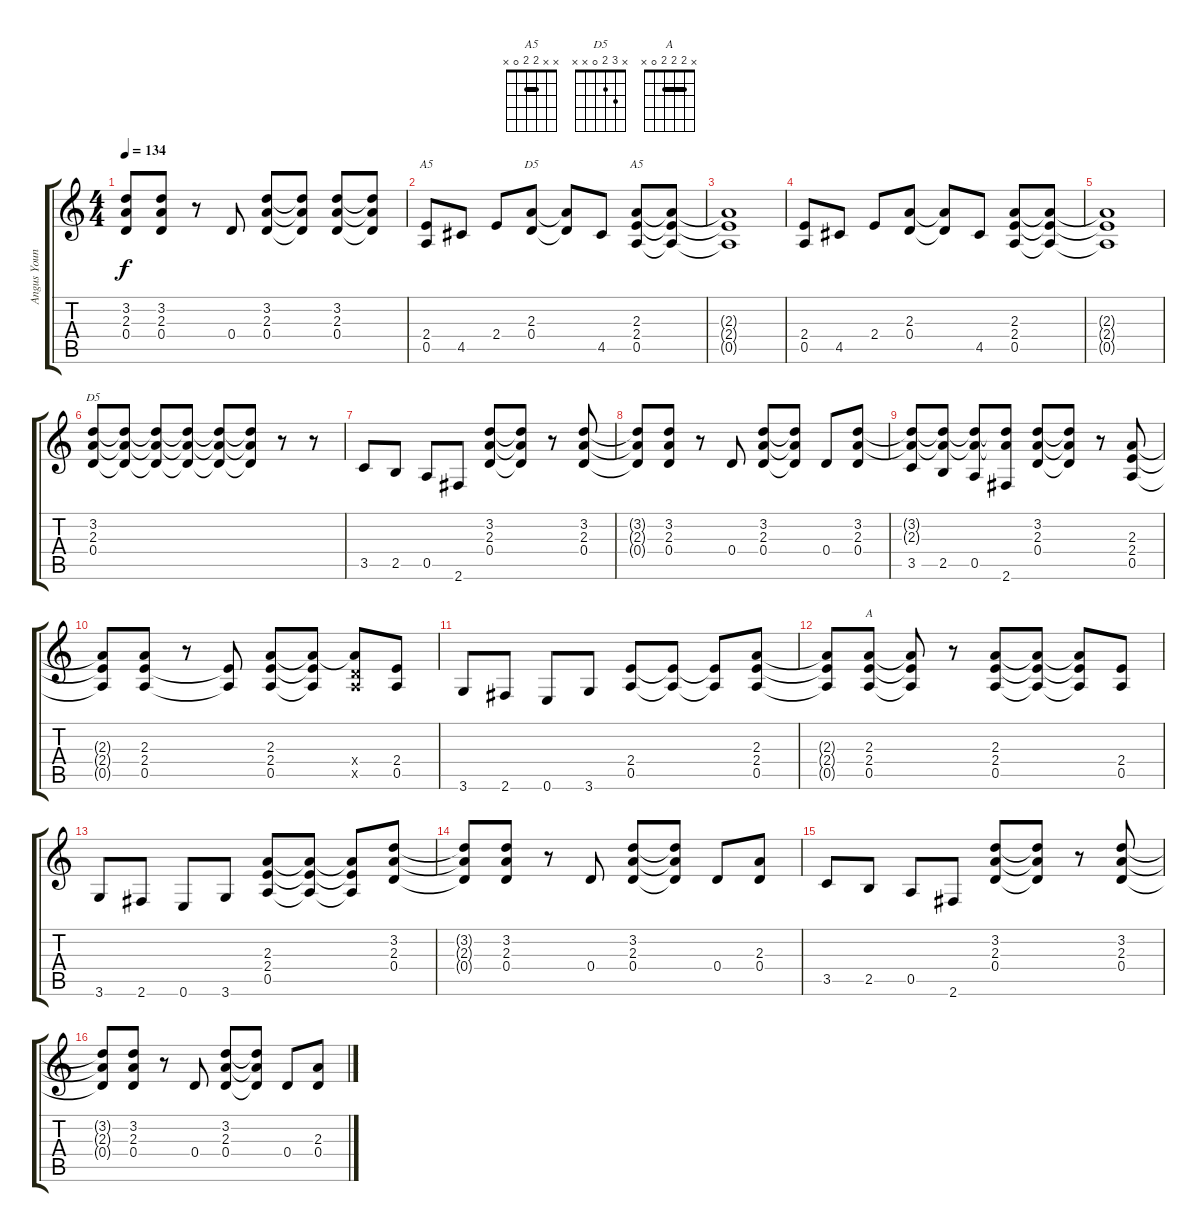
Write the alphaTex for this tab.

\track ("Angus Young-Right " "Angus Youn") {instrument overdrivenguitar}
\staff {score tabs}
\tuning (E4 B3 G3 D3 A2 E2) {hide}
\chord ("A5" x x x 2 0 x)
\chord ("D5" x x 2 0 x x)
\chord ("A5" x x 2 2 0 x) {barre 2}
\chord ("D5" x 3 2 0 x x)
\chord ("A" x 2 2 2 0 x) {barre 2}
\ts (4 4)
\tempo 134
\clef g2
\ks c
(3.2{t} 2.3{t} 0.4{t}).8{dy f} (3.2 2.3 0.4).8 r.8 0.4.8 (3.2 2.3 0.4).8 (3.2{t} 2.3{t} 0.4{t}).8 (3.2 2.3 0.4).8 (3.2{t} 2.3{t} 0.4{t}).8 |
(2.4 0.5).8{ch "A5"} 4.5.8 2.4.8 (2.3 0.4).8{ch "D5"} (2.3{t} 0.4{t}).8 4.5.8 (2.3 2.4 0.5).8{ch "A5"} (2.3{t} 2.4{t} 0.5{t}).8 |
(2.3{t} 2.4{t} 0.5{t}).1 |
(2.4 0.5).8 4.5.8 2.4.8 (2.3 0.4).8 (2.3{t} 0.4{t}).8 4.5.8 (2.3 2.4 0.5).8 (2.3{t} 2.4{t} 0.5{t}).8 |
(2.3{t} 2.4{t} 0.5{t}).1 |
(3.2 2.3 0.4).8{ch "D5"} (3.2{t} 2.3{t} 0.4{t}).8 (3.2{t} 2.3{t} 0.4{t}).8 (3.2{t} 2.3{t} 0.4{t}).8 (3.2{t} 2.3{t} 0.4{t}).8 (3.2{t} 2.3{t} 0.4{t}).8 r.8 r.8 |
3.5.8 2.5.8 0.5.8 2.6.8 (3.2 2.3 0.4).8 (3.2{t} 2.3{t} 0.4{t}).8 r.8 (3.2 2.3 0.4).8 |
(3.2{t} 2.3{t} 0.4{t}).8 (3.2 2.3 0.4).8 r.8 0.4.8 (3.2 2.3 0.4).8 (3.2{t} 2.3{t} 0.4{t}).8 0.4.8 (3.2 2.3 0.4).8 |
(3.2{t} 2.3{t} 3.5).8 (3.2{t} 2.3{t} 2.5).8 (3.2{t} 2.3{t} 0.5).8 (3.2{t} 2.3{t} 2.6).8 (3.2 2.3 0.4).8 (3.2{t} 2.3{t} 0.4{t}).8 r.8 (2.3 2.4 0.5).8 |
(2.3{t} 2.4{t} 0.5{t}).8 (2.3 2.4 0.5).8 r.8 (2.4{t} 0.5{t}).8 (2.3 2.4 0.5).8 (2.3{t} 2.4{t} 0.5{t}).8 (2.3{t} 0.4{x} 0.5{x}).8 (2.4 0.5).8 |
3.6.8 2.6.8 0.6.8 3.6.8 (2.4 0.5).8 (2.4{t} 0.5{t}).8 (2.4{t} 0.5{t}).8 (2.3 2.4 0.5).8 |
(2.3{t} 2.4{t} 0.5{t}).8 (2.3 2.4 0.5).8{ch "A"} (2.3{t} 2.4{t} 0.5{t}).8 r.8 (2.3 2.4 0.5).8 (2.3{t} 2.4{t} 0.5{t}).8 (2.3{t} 2.4{t} 0.5{t}).8 (2.4 0.5).8 |
3.6.8 2.6.8 0.6.8 3.6.8 (2.3 2.4 0.5).8 (2.3{t} 2.4{t} 0.5{t}).8 (2.3{t} 2.4{t} 0.5{t}).8 (3.2 2.3 0.4).8 |
(3.2{t} 2.3{t} 0.4{t}).8 (3.2 2.3 0.4).8 r.8 0.4.8 (3.2 2.3 0.4).8 (3.2{t} 2.3{t} 0.4{t}).8 0.4.8 (2.3 0.4).8 |
3.5.8 2.5.8 0.5.8 2.6.8 (3.2 2.3 0.4).8 (3.2{t} 2.3{t} 0.4{t}).8 r.8 (3.2 2.3 0.4).8 |
(3.2{t} 2.3{t} 0.4{t}).8 (3.2 2.3 0.4).8 r.8 0.4.8 (3.2 2.3 0.4).8 (3.2{t} 2.3{t} 0.4{t}).8 0.4.8 (2.3 0.4).8
